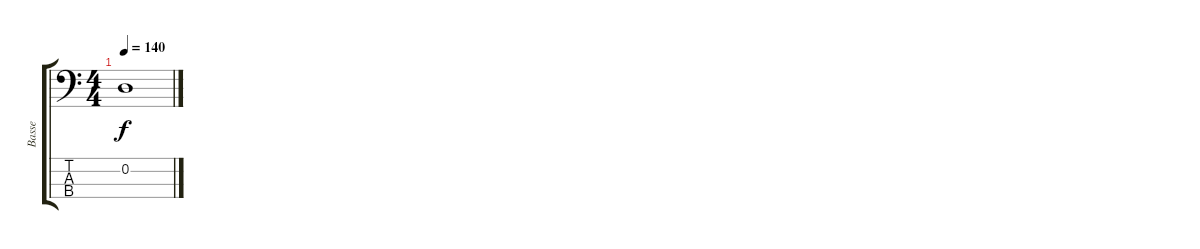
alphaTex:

\track ("Basse" "Basse") {instrument electricbassfinger}
\staff {score tabs}
\tuning (G2 D2 A1 E1) {hide}
\ts (4 4)
\tempo 140
\clef f4
\ks c
0.2{t}.1{dy f}
